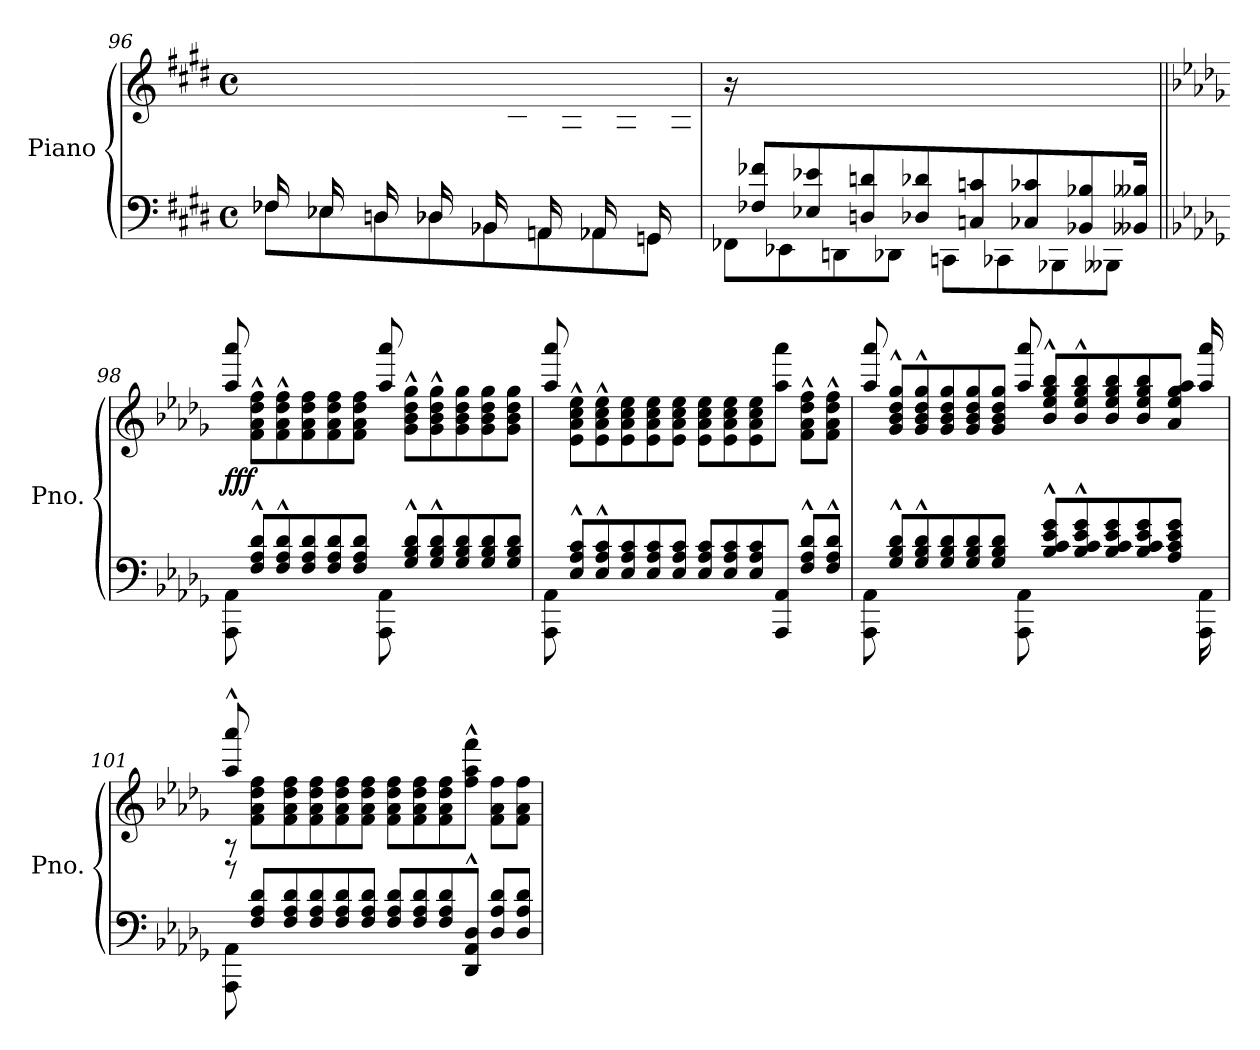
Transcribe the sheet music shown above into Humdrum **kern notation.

**kern	**kern	**dynam
*part1	*part1	*part1
*staff2	*staff1	*staff1/2
*I"Piano	*	*
*I'Pno.	*	*
*clefF4	*clefG2	*
*k[f#c#g#d#]	*k[f#c#g#d#]	*
*M4/4	*M4/4	*
*met(c)	*met(c)	*
=96	=96	=96
*^	*^	*
16F-X/LL	8F-\L	1ryy	16ryy	.
16ryy	.	.	16f-X\ 16ff-X\	.
16E-X/	8E-\	.	16ryy	.
16ryy	.	.	16e-X\ 16ee-X\	.
16Dn/	8D\	.	16ryy	.
16ryy	.	.	16dn\ 16ddn\	.
16D-X/	8D-\	.	16ryy	.
16ryy	.	.	16d-X\ 16dd-X\	.
16BB-X/	8BB-\	.	16ryy	.
16ryy	.	.	16B-X\ 16b-X\	.
16AAn/	8AA\	.	16ryy	.
16ryy	.	.	16An\ 16an\	.
16AA-X/	8AA-\	.	16ryy	.
16ryy	.	.	16A-X\ 16a-X\	.
16GGn/	8GG\J	.	16ryy	.
16ryy	.	.	16Gn\ 16gn\JJ	.
!!LO:LB:g=z
=97	=97	=97	=97	=97
!	!	!LO:TX:b:t=&amp;lt;i&amp;gt;poco rall.&amp;lt;/i&amp;gt;	!	!
*	*	*v	*v	*
16ryy	8FF-X\L	16r	.
8F-X/ 8f-X/L	.	2...ryy	.
.	8EE-X\	.	.
8E-X/ 8e-X/	.	.	.
.	8DDn\	.	.
8Dn/ 8dn/	.	.	.
.	8DD-X\J	.	.
8D-X/ 8d-X/	.	.	.
.	8CCn\L	.	.
8Cn/ 8cn/	.	.	.
.	8CC-X\	.	.
8C-X/ 8c-X/	.	.	.
.	8BBB-X\	.	.
8BB-X/ 8B-X/	.	.	.
.	8BBB--X\J	.	.
16BB--X/ 16B--X/Jk	.	.	.
*v	*v	*	*
!!LO:LB:g=z
=98||	=98||	=98||
*k[b-e-a-d-g-]	*k[b-e-a-d-g-]	*
*Xtuplet	*Xtuplet	*
!	!	!LO:DY:b
12AAA-\ 12AA-\	12aa-/ 12aaa-/	fff
12F/^^ 12A-/^^ 12d-/^^L	12f\^^ 12a-\^^ 12dd-\^^ 12ff\^^L	.
12F/^^ 12A-/^^ 12d-/^^	12f\^^ 12a-\^^ 12dd-\^^ 12ff\^^	.
12F/ 12A-/ 12d-/	12f\ 12a-\ 12dd-\ 12ff\	.
12F/ 12A-/ 12d-/	12f\ 12a-\ 12dd-\ 12ff\	.
12F/ 12A-/ 12d-/J	12f\ 12a-\ 12dd-\ 12ff\J	.
12AAA-\ 12AA-\	12aa-/ 12aaa-/	.
12G-/^^ 12B-/^^ 12d-/^^L	12g-\^^ 12b-\^^ 12dd-\^^ 12gg-\^^L	.
12G-/^^ 12B-/^^ 12d-/^^	12g-\^^ 12b-\^^ 12dd-\^^ 12gg-\^^	.
12G-/ 12B-/ 12d-/	12g-\ 12b-\ 12dd-\ 12gg-\	.
12G-/ 12B-/ 12d-/	12g-\ 12b-\ 12dd-\ 12gg-\	.
12G-/ 12B-/ 12d-/J	12g-\ 12b-\ 12dd-\ 12gg-\J	.
=99	=99	=99
12AAA-\ 12AA-\	12aa-/ 12aaa-/	.
12E-/^^ 12A-/^^ 12c/^^L	12e-\^^ 12a-\^^ 12cc\^^ 12ee-\^^L	.
12E-/^^ 12A-/^^ 12c/^^	12e-\^^ 12a-\^^ 12cc\^^ 12ee-\^^	.
12E-/ 12A-/ 12c/	12e-\ 12a-\ 12cc\ 12ee-\	.
12E-/ 12A-/ 12c/	12e-\ 12a-\ 12cc\ 12ee-\	.
12E-/ 12A-/ 12c/J	12e-\ 12a-\ 12cc\ 12ee-\J	.
12E-/ 12A-/ 12c/L	12e-\ 12a-\ 12cc\ 12ee-\L	.
12E-/ 12A-/ 12c/	12e-\ 12a-\ 12cc\ 12ee-\	.
12E-/ 12A-/ 12c/	12e-\ 12a-\ 12cc\ 12ee-\	.
12AAA-/ 12AA-/J	12aa-\ 12aaa-\J	.
12F/^^ 12A-/^^ 12d-/^^L	12f\^^ 12a-\^^ 12dd-\^^ 12ff\^^L	.
12F/^^ 12A-/^^ 12d-/^^J	12f\^^ 12a-\^^ 12dd-\^^ 12ff\^^J	.
!!LO:PB:g=z
=100	=100	=100
*^	*^	*
12AAA-\ 12AA-\	2ryy	12aa-/ 12aaa-/	2ryy	.
12G-/^^ 12B-/^^ 12d-/^^L	.	12g-/^^ 12b-/^^ 12dd-/^^ 12gg-/^^L	.	.
12G-/^^ 12B-/^^ 12d-/^^	.	12g-/^^ 12b-/^^ 12dd-/^^ 12gg-/^^	.	.
12G-/ 12B-/ 12d-/	.	12g-/ 12b-/ 12dd-/ 12gg-/	.	.
12G-/ 12B-/ 12d-/	.	12g-/ 12b-/ 12dd-/ 12gg-/	.	.
12G-/ 12B-/ 12d-/J	.	12g-/ 12b-/ 12dd-/ 12gg-/J	.	.
12AAA-\ 12AA-\	3ryy	12aa-/ 12aaa-/	3ryy	.
12B-/^^ 12c/^^ 12e-/^^ 12g-/^^L	.	12b-/^^ 12ee-/^^ 12gg-/^^ 12bb-/^^L	.	.
12B-/^^ 12c/^^ 12e-/^^ 12g-/^^	.	12b-/^^ 12ee-/^^ 12gg-/^^ 12bb-/^^	.	.
12B-/ 12c/ 12e-/ 12g-/	.	12b-/ 12ee-/ 12gg-/ 12bb-/	.	.
12B-/ 12c/ 12e-/ 12g-/	12.ryy	12b-/ 12ee-/ 12gg-/ 12bb-/	12.ryy	.
12A-/ 12c/ 12e-/ 12g-/J	.	12a-/ 12ee-/ 12gg-/ 12aa-/J	.	.
.	24AAA-\ 24AA-\	.	24aa-/ 24aaa-/	.
!!LO:LB:g=z	!!
=101	=101	=101	=101	=101
12AAA-\ 12AA-\	8rb	12aa-/^^ 12aaa-/^^	8r	.
12F/ 12A-/ 12d-/L	.	12f\ 12a-\ 12dd-\ 12ff\L	.	.
.	2..ryy	.	2..ryy	.
12F/ 12A-/ 12d-/	.	12f\ 12a-\ 12dd-\ 12ff\	.	.
12F/ 12A-/ 12d-/	.	12f\ 12a-\ 12dd-\ 12ff\	.	.
12F/ 12A-/ 12d-/	.	12f\ 12a-\ 12dd-\ 12ff\	.	.
12F/ 12A-/ 12d-/J	.	12f\ 12a-\ 12dd-\ 12ff\J	.	.
12F/ 12A-/ 12d-/L	.	12f\ 12a-\ 12dd-\ 12ff\L	.	.
12F/ 12A-/ 12d-/	.	12f\ 12a-\ 12dd-\ 12ff\	.	.
12F/ 12A-/ 12d-/	.	12f\ 12a-\ 12dd-\ 12ff\	.	.
12DD-/^^ 12AA-/^^ 12D-/^^J	.	12ff\^^ 12aa-\^^ 12fff\^^J	.	.
12D-/ 12A-/ 12d-/L	.	12f\ 12a-\ 12ff\L	.	.
12D-/ 12A-/ 12d-/J	.	12f\ 12a-\ 12ff\J	.	.
*v	*v	*	*	*
*	*v	*v	*
=	=	=
*-	*-	*-
